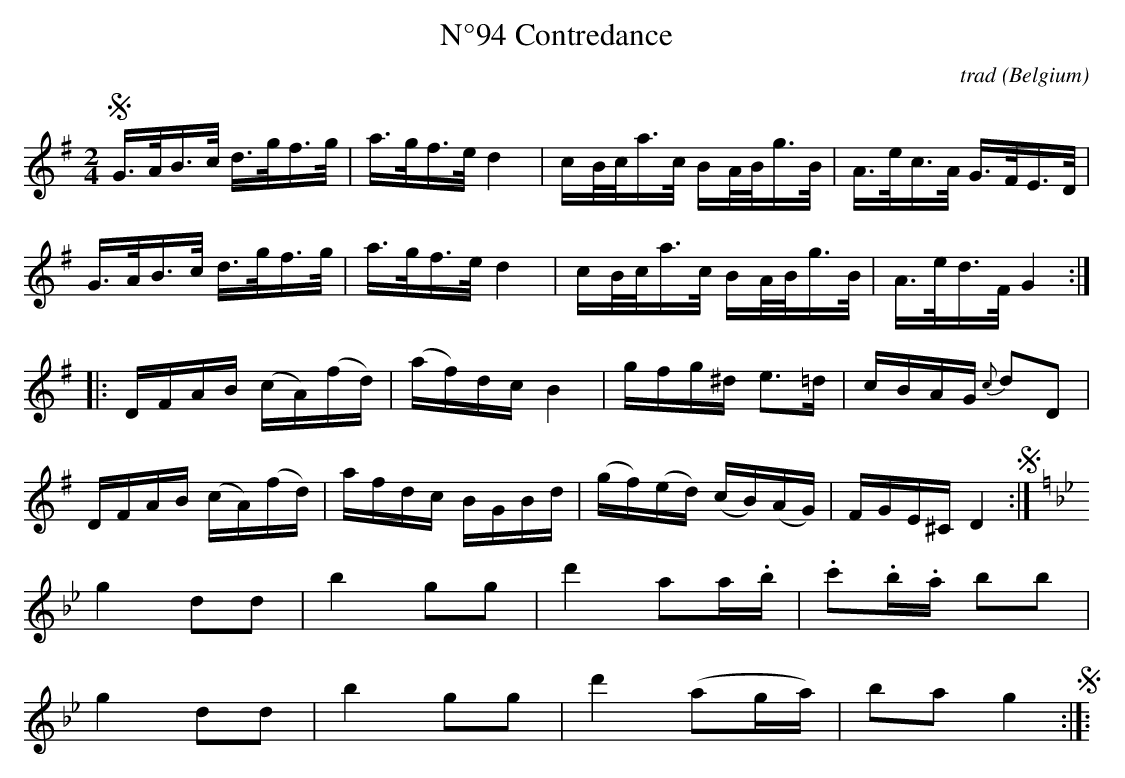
X:1
T:N°94 Contredance
C:trad
O:Belgium
M:2/4
L:1/16
K:Gmaj
!segno!G>AB>c d>gf>g|a>gf>e d4|cB/2c/2a>c BA/2B/2g>B|A>ec>A G>FE>D|
G>AB>c d>gf>g|a>gf>e d4|cB/2c/2a>c BA/2B/2g>B|A>ed>F G4:|
|:DFAB (cA)(fd)|(af)dc B4|gfg^d e2>=d2|cBAG {c}d2D2|
DFAB (cA)(fd)|afdc BGBd|(gf)(ed) (cB)(AG)|FGE^C D4!segno!:|
K:Gmin
g4 d2d2|b4 g2g2|d'4 a2a.b|.c'2.b.a b2b2|
g4 d2d2|b4 g2g2|d'4 (a2ga)|b2a2 g4 !segno!:|]:
